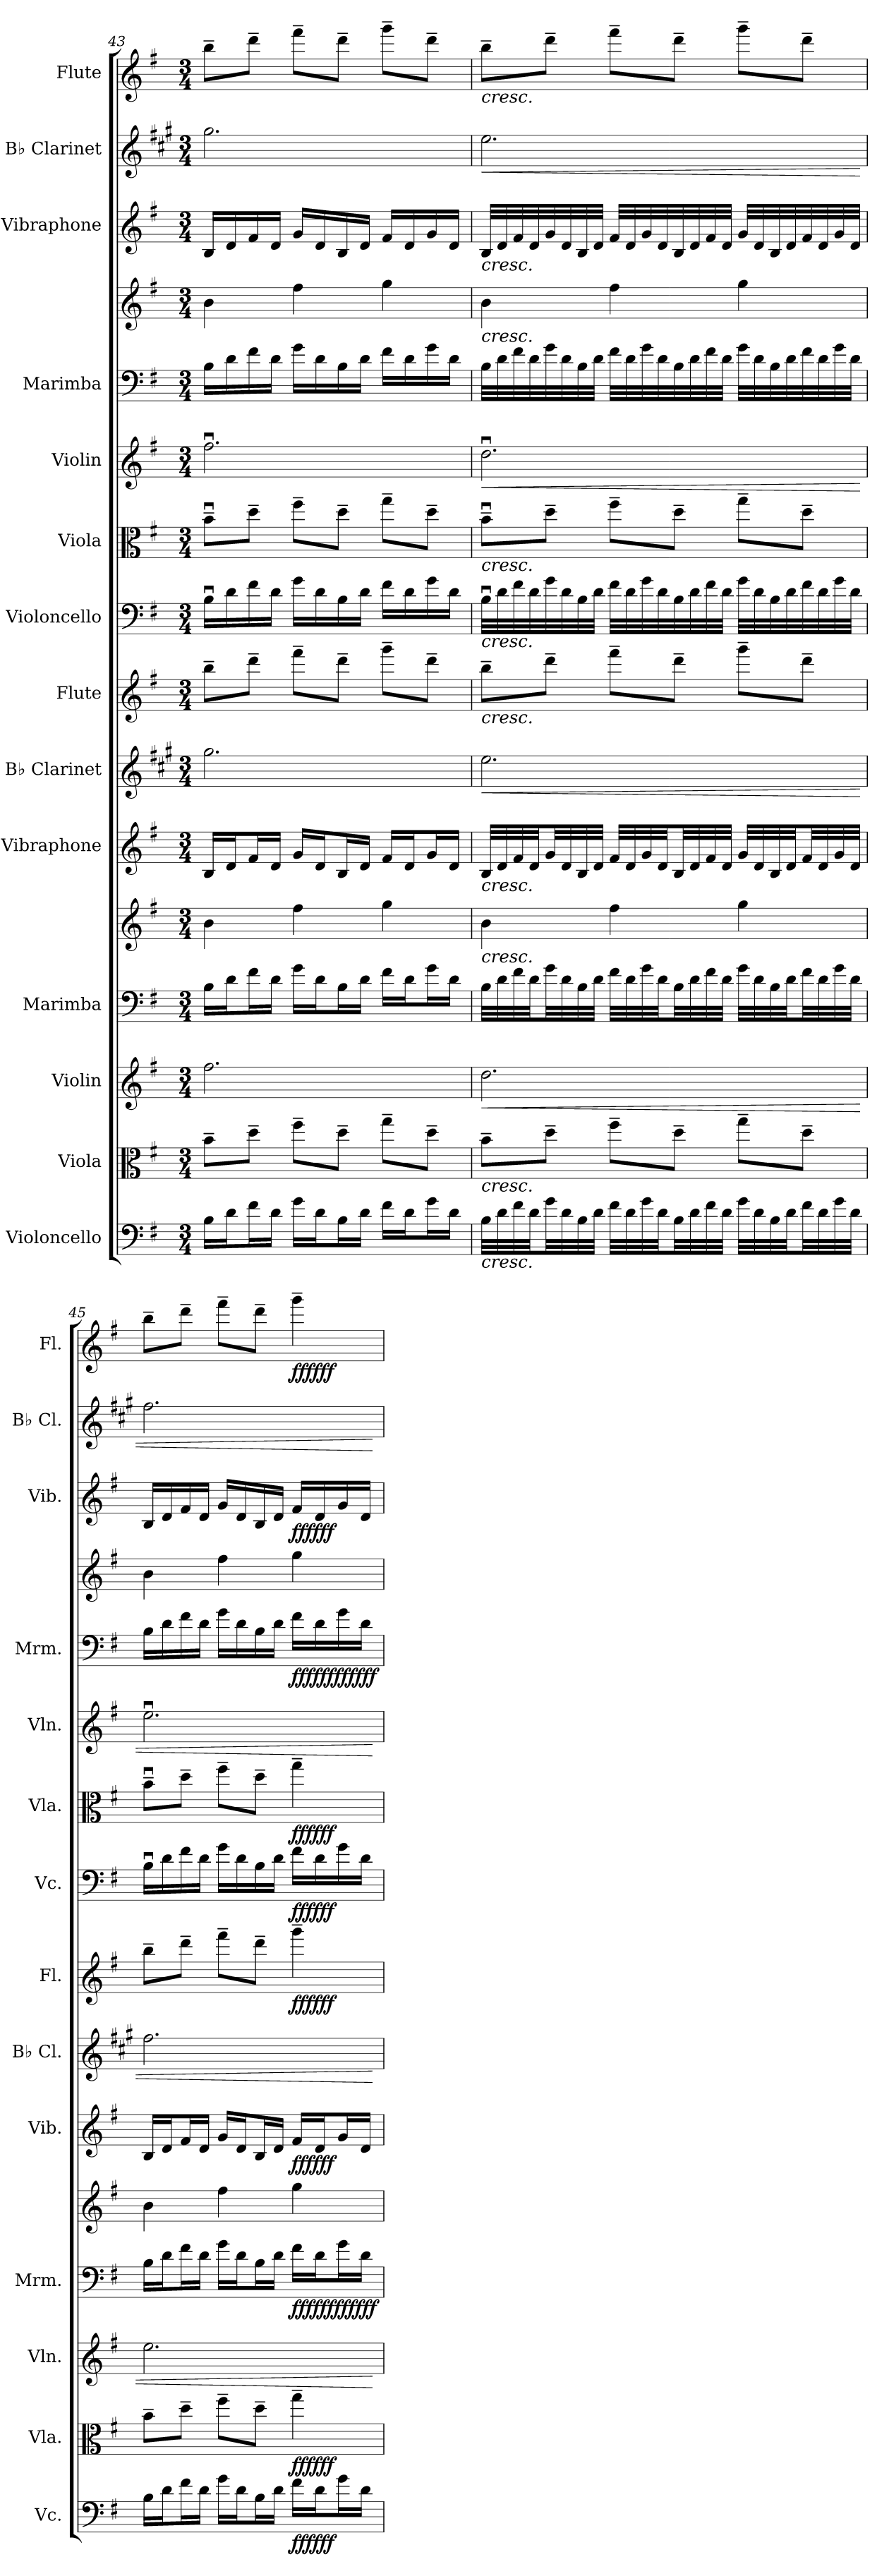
**kern	**dynam	**kern	**dynam	**kern	**dynam	**kern	**kern	**dynam	**kern	**dynam	**kern	**dynam	**kern	**dynam	**kern	**dynam	**kern	**dynam	**kern	**dynam	**kern	**kern	**dynam	**kern	**dynam	**kern	**dynam	**kern	**dynam
*part14	*part14	*part13	*part13	*part12	*part12	*part11	*part11	*part11	*part10	*part10	*part9	*part9	*part8	*part8	*part7	*part7	*part6	*part6	*part5	*part5	*part4	*part4	*part4	*part3	*part3	*part2	*part2	*part1	*part1
*staff16	*staff16	*staff15	*staff15	*staff14	*staff14	*staff13	*staff12	*staff12/13	*staff11	*staff11	*staff10	*staff10	*staff9	*staff9	*staff8	*staff8	*staff7	*staff7	*staff6	*staff6	*staff5	*staff4	*staff4/5	*staff3	*staff3	*staff2	*staff2	*staff1	*staff1
*I"Violoncello	*	*I"Viola	*	*I"Violin	*	*I"Marimba	*	*	*I"Vibraphone	*	*I"B♭ Clarinet	*	*I"Flute	*	*I"Violoncello	*	*I"Viola	*	*I"Violin	*	*I"Marimba	*	*	*I"Vibraphone	*	*I"B♭ Clarinet	*	*I"Flute	*
*I'Vc.	*	*I'Vla.	*	*I'Vln.	*	*I'Mrm.	*	*	*I'Vib.	*	*I'B♭ Cl.	*	*I'Fl.	*	*I'Vc.	*	*I'Vla.	*	*I'Vln.	*	*I'Mrm.	*	*	*I'Vib.	*	*I'B♭ Cl.	*	*I'Fl.	*
*clefF4	*	*clefC3	*	*clefG2	*	*clefF4	*clefG2	*	*clefG2	*	*clefG2	*	*clefG2	*	*clefF4	*	*clefC3	*	*clefG2	*	*clefF4	*clefG2	*	*clefG2	*	*clefG2	*	*clefG2	*
*	*	*	*	*	*	*	*	*	*	*	*ITrd1c2	*	*	*	*	*	*	*	*	*	*	*	*	*	*	*ITrd1c2	*	*	*
*k[f#]	*	*k[f#]	*	*k[f#]	*	*k[f#]	*k[f#]	*	*k[f#]	*	*k[f#]	*	*k[f#]	*	*k[f#]	*	*k[f#]	*	*k[f#]	*	*k[f#]	*k[f#]	*	*k[f#]	*	*k[f#]	*	*k[f#]	*
*M3/4	*	*M3/4	*	*M3/4	*	*M3/4	*M3/4	*	*M3/4	*	*M3/4	*	*M3/4	*	*M3/4	*	*M3/4	*	*M3/4	*	*M3/4	*M3/4	*	*M3/4	*	*M3/4	*	*M3/4	*
=43	=43	=43	=43	=43	=43	=43	=43	=43	=43	=43	=43	=43	=43	=43	=43	=43	=43	=43	=43	=43	=43	=43	=43	=43	=43	=43	=43	=43	=43
16B\LL	.	8b~\L	.	2.ff#\	.	16B\LL	4b\	.	16B/LL	.	2.ff#\	.	8bb~\L	.	16Bu\LL	.	8bu~\L	.	2.ff#u\	.	16B\LL	4b\	.	16B/LL	.	2.ff#\	.	8bb~\L	.
16d\J	.	.	.	.	.	16d\J	.	.	16d/J	.	.	.	.	.	16d\	.	.	.	.	.	16d\	.	.	16d/	.	.	.	.	.
16f#\L	.	8dd~\J	.	.	.	16f#\L	.	.	16f#/L	.	.	.	8ddd~\J	.	16f#\	.	8dd~\J	.	.	.	16f#\	.	.	16f#/	.	.	.	8ddd~\J	.
16d\JJ	.	.	.	.	.	16d\JJ	.	.	16d/JJ	.	.	.	.	.	16d\JJ	.	.	.	.	.	16d\JJ	.	.	16d/JJ	.	.	.	.	.
16g\LL	.	8ff#~\L	.	.	.	16g\LL	4ff#\	.	16g/LL	.	.	.	8fff#~\L	.	16g\LL	.	8ff#~\L	.	.	.	16g\LL	4ff#\	.	16g/LL	.	.	.	8fff#~\L	.
16d\J	.	.	.	.	.	16d\J	.	.	16d/J	.	.	.	.	.	16d\	.	.	.	.	.	16d\	.	.	16d/	.	.	.	.	.
16B\L	.	8dd~\J	.	.	.	16B\L	.	.	16B/L	.	.	.	8ddd~\J	.	16B\	.	8dd~\J	.	.	.	16B\	.	.	16B/	.	.	.	8ddd~\J	.
16d\JJ	.	.	.	.	.	16d\JJ	.	.	16d/JJ	.	.	.	.	.	16d\JJ	.	.	.	.	.	16d\JJ	.	.	16d/JJ	.	.	.	.	.
16f#\LL	.	8gg~\L	.	.	.	16f#\LL	4gg\	.	16f#/LL	.	.	.	8ggg~\L	.	16f#\LL	.	8gg~\L	.	.	.	16f#\LL	4gg\	.	16f#/LL	.	.	.	8ggg~\L	.
16d\J	.	.	.	.	.	16d\J	.	.	16d/J	.	.	.	.	.	16d\	.	.	.	.	.	16d\	.	.	16d/	.	.	.	.	.
16g\L	.	8dd~\J	.	.	.	16g\L	.	.	16g/L	.	.	.	8ddd~\J	.	16g\	.	8dd~\J	.	.	.	16g\	.	.	16g/	.	.	.	8ddd~\J	.
16d\JJ	.	.	.	.	.	16d\JJ	.	.	16d/JJ	.	.	.	.	.	16d\JJ	.	.	.	.	.	16d\JJ	.	.	16d/JJ	.	.	.	.	.
!!LO:LB:g=z
=44	=44	=44	=44	=44	=44	=44	=44	=44	=44	=44	=44	=44	=44	=44	=44	=44	=44	=44	=44	=44	=44	=44	=44	=44	=44	=44	=44	=44	=44
!	!LO:HP:b	!	!LO:HP:b	!	!LO:HP:b	!	!	!LO:HP:b	!	!LO:HP:b	!	!LO:HP:b	!	!LO:HP:b	!	!LO:HP:b	!	!LO:HP:b	!	!LO:HP:b	!	!	!LO:HP:b	!	!LO:HP:b	!	!LO:HP:b	!	!LO:HP:b
32B\LLL	<	8b~\L	<	2.dd\	<	32B\LLL	4b\	<	32B/LLL	<	2.dd\	<	8bb~\L	<	32Bu\LLL	<	8bu~\L	<	2.ddu\	<	32B\LLL	4b\	<	32B/LLL	<	2.dd\	<	8bb~\L	<
32d\	.	.	.	.	.	32d\	.	.	32d/	.	.	.	.	.	32d\	.	.	.	.	.	32d\	.	.	32d/	.	.	.	.	.
32f#\	.	.	.	.	.	32f#\	.	.	32f#/	.	.	.	.	.	32f#\	.	.	.	.	.	32f#\	.	.	32f#/	.	.	.	.	.
32d\JJ	.	.	.	.	.	32d\JJ	.	.	32d/JJ	.	.	.	.	.	32d\	.	.	.	.	.	32d\	.	.	32d/	.	.	.	.	.
32g\LL	.	8dd~\J	.	.	.	32g\LL	.	.	32g/LL	.	.	.	8ddd~\J	.	32g\	.	8dd~\J	.	.	.	32g\	.	.	32g/	.	.	.	8ddd~\J	.
32d\	.	.	.	.	.	32d\	.	.	32d/	.	.	.	.	.	32d\	.	.	.	.	.	32d\	.	.	32d/	.	.	.	.	.
32B\	.	.	.	.	.	32B\	.	.	32B/	.	.	.	.	.	32B\	.	.	.	.	.	32B\	.	.	32B/	.	.	.	.	.
32d\JJJ	.	.	.	.	.	32d\JJJ	.	.	32d/JJJ	.	.	.	.	.	32d\JJJ	.	.	.	.	.	32d\JJJ	.	.	32d/JJJ	.	.	.	.	.
32f#\LLL	.	8ff#~\L	.	.	.	32f#\LLL	4ff#\	.	32f#/LLL	.	.	.	8fff#~\L	.	32f#\LLL	.	8ff#~\L	.	.	.	32f#\LLL	4ff#\	.	32f#/LLL	.	.	.	8fff#~\L	.
32d\	.	.	.	.	.	32d\	.	.	32d/	.	.	.	.	.	32d\	.	.	.	.	.	32d\	.	.	32d/	.	.	.	.	.
32g\	.	.	.	.	.	32g\	.	.	32g/	.	.	.	.	.	32g\	.	.	.	.	.	32g\	.	.	32g/	.	.	.	.	.
32d\JJ	.	.	.	.	.	32d\JJ	.	.	32d/JJ	.	.	.	.	.	32d\	.	.	.	.	.	32d\	.	.	32d/	.	.	.	.	.
32B\LL	.	8dd~\J	.	.	.	32B\LL	.	.	32B/LL	.	.	.	8ddd~\J	.	32B\	.	8dd~\J	.	.	.	32B\	.	.	32B/	.	.	.	8ddd~\J	.
32d\	.	.	.	.	.	32d\	.	.	32d/	.	.	.	.	.	32d\	.	.	.	.	.	32d\	.	.	32d/	.	.	.	.	.
32f#\	.	.	.	.	.	32f#\	.	.	32f#/	.	.	.	.	.	32f#\	.	.	.	.	.	32f#\	.	.	32f#/	.	.	.	.	.
32d\JJJ	.	.	.	.	.	32d\JJJ	.	.	32d/JJJ	.	.	.	.	.	32d\JJJ	.	.	.	.	.	32d\JJJ	.	.	32d/JJJ	.	.	.	.	.
32g\LLL	.	8gg~\L	.	.	.	32g\LLL	4gg\	.	32g/LLL	.	.	.	8ggg~\L	.	32g\LLL	.	8gg~\L	.	.	.	32g\LLL	4gg\	.	32g/LLL	.	.	.	8ggg~\L	.
32d\	.	.	.	.	.	32d\	.	.	32d/	.	.	.	.	.	32d\	.	.	.	.	.	32d\	.	.	32d/	.	.	.	.	.
32B\	.	.	.	.	.	32B\	.	.	32B/	.	.	.	.	.	32B\	.	.	.	.	.	32B\	.	.	32B/	.	.	.	.	.
32d\JJ	.	.	.	.	.	32d\JJ	.	.	32d/JJ	.	.	.	.	.	32d\	.	.	.	.	.	32d\	.	.	32d/	.	.	.	.	.
32f#\LL	.	8dd~\J	.	.	.	32f#\LL	.	.	32f#/LL	.	.	.	8ddd~\J	.	32f#\	.	8dd~\J	.	.	.	32f#\	.	.	32f#/	.	.	.	8ddd~\J	.
32d\	.	.	.	.	.	32d\	.	.	32d/	.	.	.	.	.	32d\	.	.	.	.	.	32d\	.	.	32d/	.	.	.	.	.
32g\	.	.	.	.	.	32g\	.	.	32g/	.	.	.	.	.	32g\	.	.	.	.	.	32g\	.	.	32g/	.	.	.	.	.
32d\JJJ	.	.	.	.	.	32d\JJJ	.	.	32d/JJJ	.	.	.	.	.	32d\JJJ	.	.	.	.	.	32d\JJJ	.	.	32d/JJJ	.	.	.	.	.
=45	=45	=45	=45	=45	=45	=45	=45	=45	=45	=45	=45	=45	=45	=45	=45	=45	=45	=45	=45	=45	=45	=45	=45	=45	=45	=45	=45	=45	=45
16B\LL	.	8b~\L	.	2.ee\	.	16B\LL	4b\	.	16B/LL	.	2.ee\	.	8bb~\L	.	16Bu\LL	.	8bu~\L	.	2.eeu\	.	16B\LL	4b\	.	16B/LL	.	2.ee\	.	8bb~\L	.
16d\J	.	.	.	.	.	16d\J	.	.	16d/J	.	.	.	.	.	16d\	.	.	.	.	.	16d\	.	.	16d/	.	.	.	.	.
16f#\L	.	8dd~\J	.	.	.	16f#\L	.	.	16f#/L	.	.	.	8ddd~\J	.	16f#\	.	8dd~\J	.	.	.	16f#\	.	.	16f#/	.	.	.	8ddd~\J	.
16d\JJ	.	.	.	.	.	16d\JJ	.	.	16d/JJ	.	.	.	.	.	16d\JJ	.	.	.	.	.	16d\JJ	.	.	16d/JJ	.	.	.	.	.
16g\LL	.	8ff#~\L	.	.	.	16g\LL	4ff#\	.	16g/LL	.	.	.	8fff#~\L	.	16g\LL	.	8ff#~\L	.	.	.	16g\LL	4ff#\	.	16g/LL	.	.	.	8fff#~\L	.
16d\J	.	.	.	.	.	16d\J	.	.	16d/J	.	.	.	.	.	16d\	.	.	.	.	.	16d\	.	.	16d/	.	.	.	.	.
16B\L	.	8dd~\J	.	.	.	16B\L	.	.	16B/L	.	.	.	8ddd~\J	.	16B\	.	8dd~\J	.	.	.	16B\	.	.	16B/	.	.	.	8ddd~\J	.
16d\JJ	.	.	.	.	.	16d\JJ	.	.	16d/JJ	.	.	.	.	.	16d\JJ	.	.	.	.	.	16d\JJ	.	.	16d/JJ	.	.	.	.	.
!	!LO:DY:b	!	!LO:DY:b	!	!	!	!	!LO:DY:b=2	!	!	!	!	!	!	!	!	!	!	!	!	!	!	!	!	!	!	!	!	!
!	!	!	!	!	!	!	!	!LO:DY:n=1:b	!	!LO:DY:b	!	!	!	!LO:DY:b	!	!LO:DY:b	!	!LO:DY:b	!	!	!	!	!LO:DY:b=2	!	!	!	!	!	!
!	!	!	!	!	!	!	!	!	!	!	!	!	!	!	!	!	!	!	!	!	!	!	!LO:DY:n=1:b	!	!LO:DY:b	!	!	!	!LO:DY:b
16f#\LL	ffffff	4gg~\	ffffff	.	.	16f#\LL	4gg\	ffffff ffffff	16f#/LL	ffffff	.	.	4ggg~\	ffffff	16f#\LL	ffffff	4gg~\	ffffff	.	.	16f#\LL	4gg\	ffffff ffffff	16f#/LL	ffffff	.	.	4ggg~\	ffffff
16d\J	.	.	.	.	.	16d\J	.	.	16d/J	.	.	.	.	.	16d\	.	.	.	.	.	16d\	.	.	16d/	.	.	.	.	.
16g\L	.	.	.	.	.	16g\L	.	.	16g/L	.	.	.	.	.	16g\	.	.	.	.	.	16g\	.	.	16g/	.	.	.	.	.
16d\JJ	.	.	.	.	.	16d\JJ	.	.	16d/JJ	.	.	.	.	.	16d\JJ	.	.	.	.	.	16d\JJ	.	.	16d/JJ	.	.	.	.	.
.	[	.	[	.	[	.	.	[	.	[	.	[	.	[	.	[	.	[	.	[	.	.	[	.	[	.	[	.	[
=	=	=	=	=	=	=	=	=	=	=	=	=	=	=	=	=	=	=	=	=	=	=	=	=	=	=	=	=	=
*-	*-	*-	*-	*-	*-	*-	*-	*-	*-	*-	*-	*-	*-	*-	*-	*-	*-	*-	*-	*-	*-	*-	*-	*-	*-	*-	*-	*-	*-
